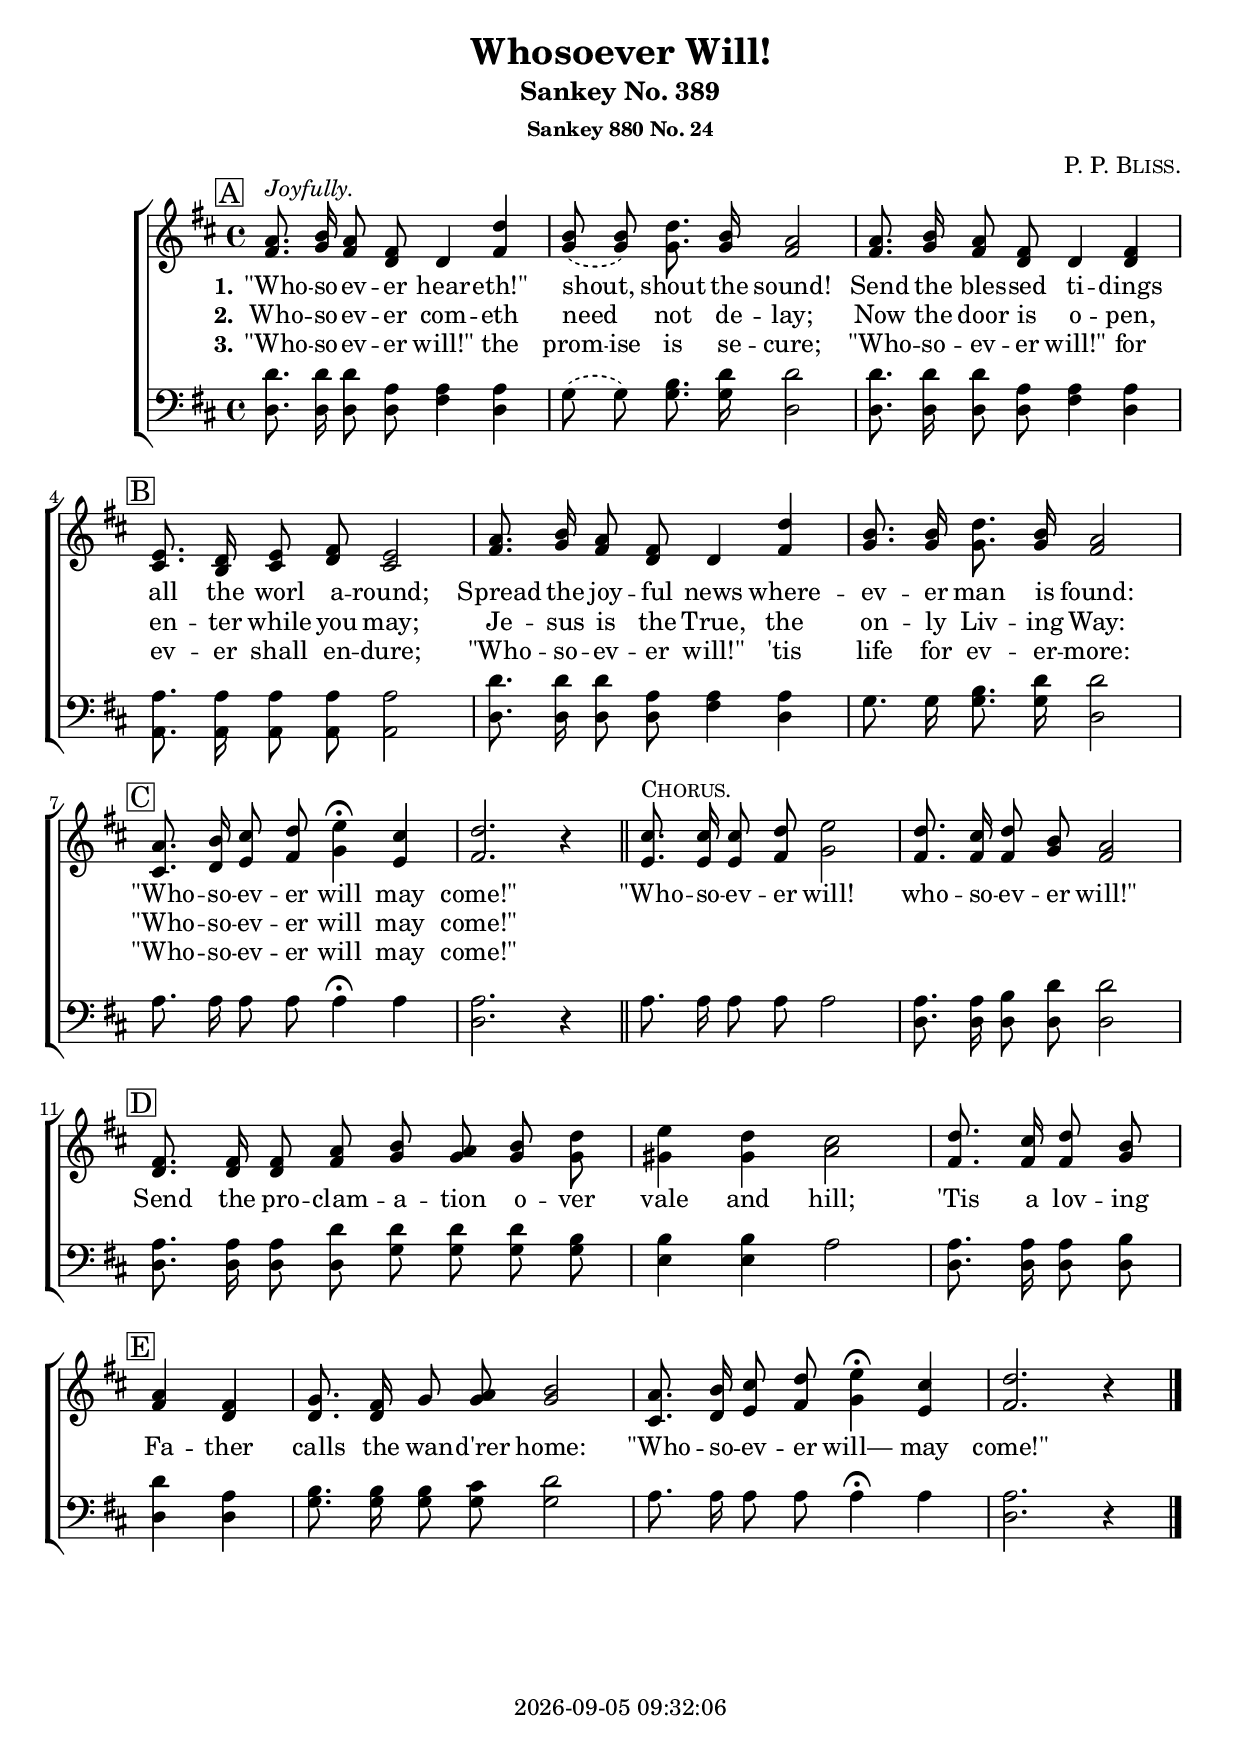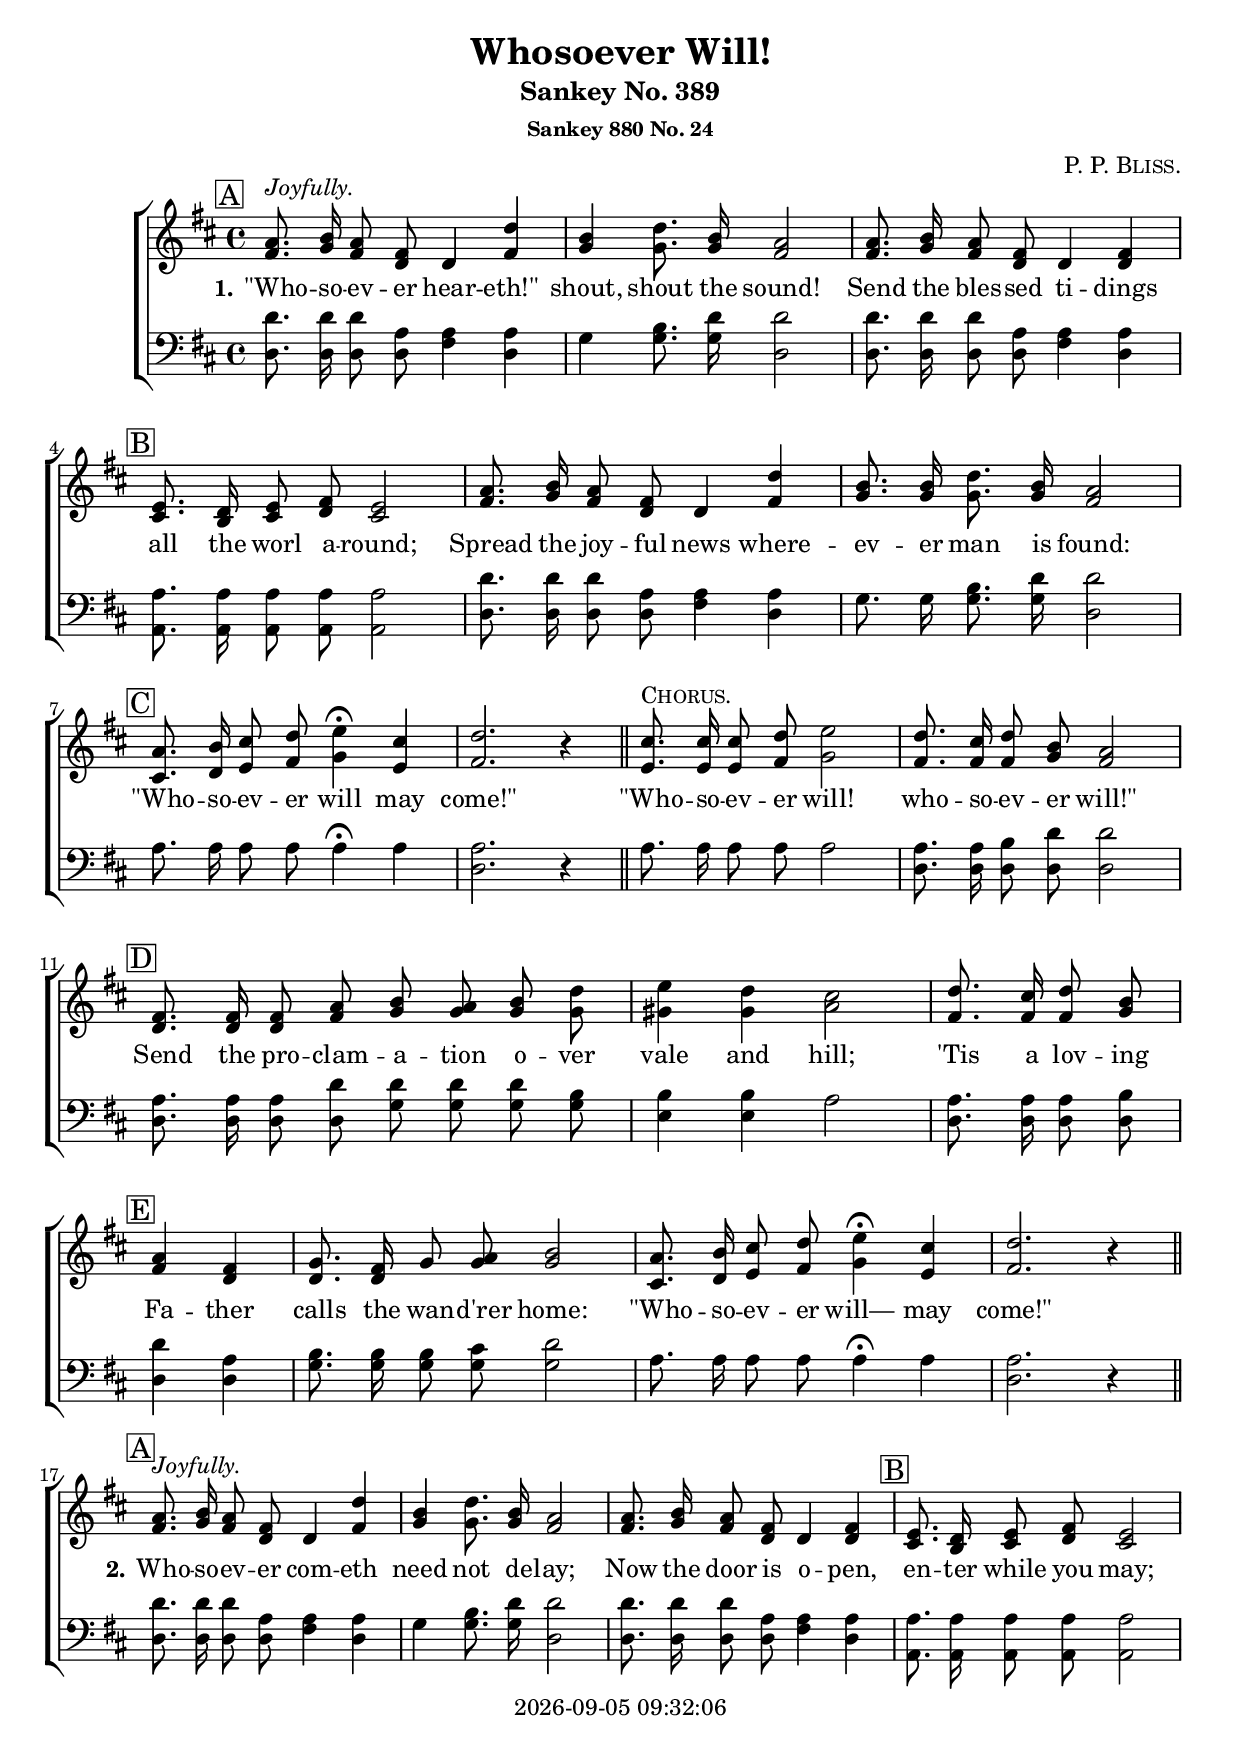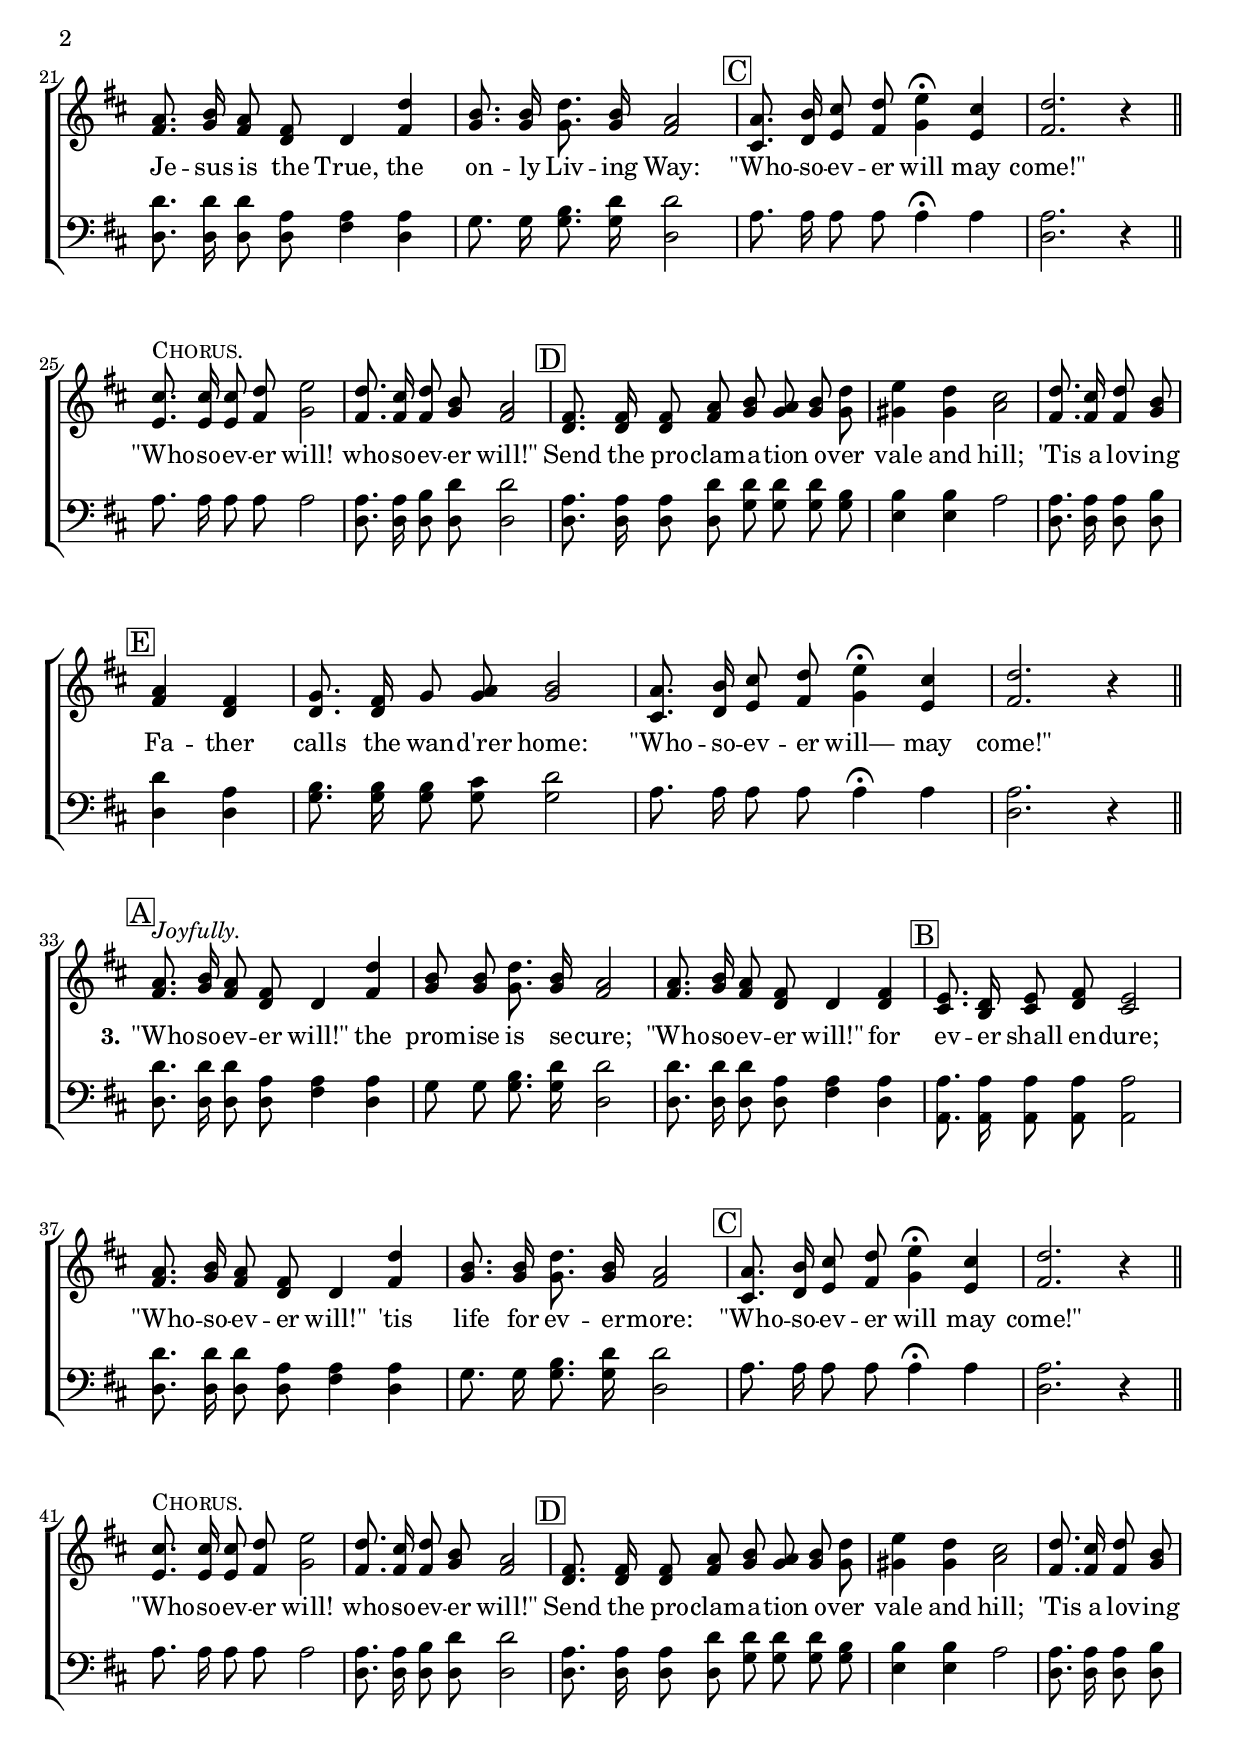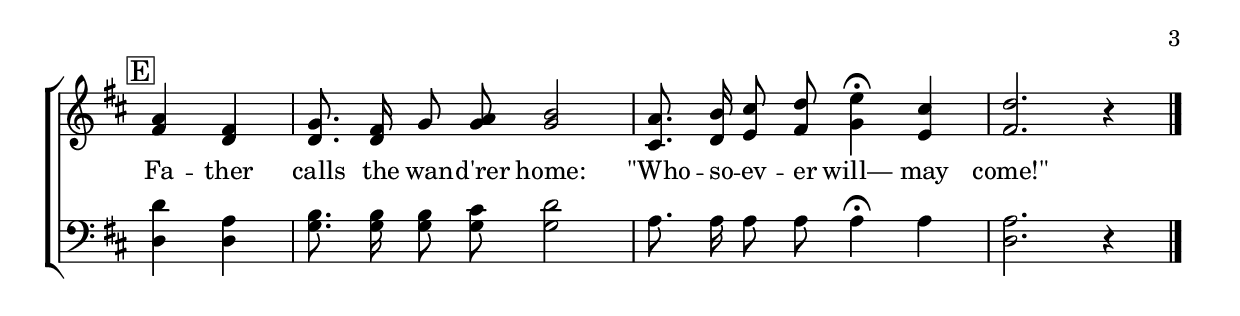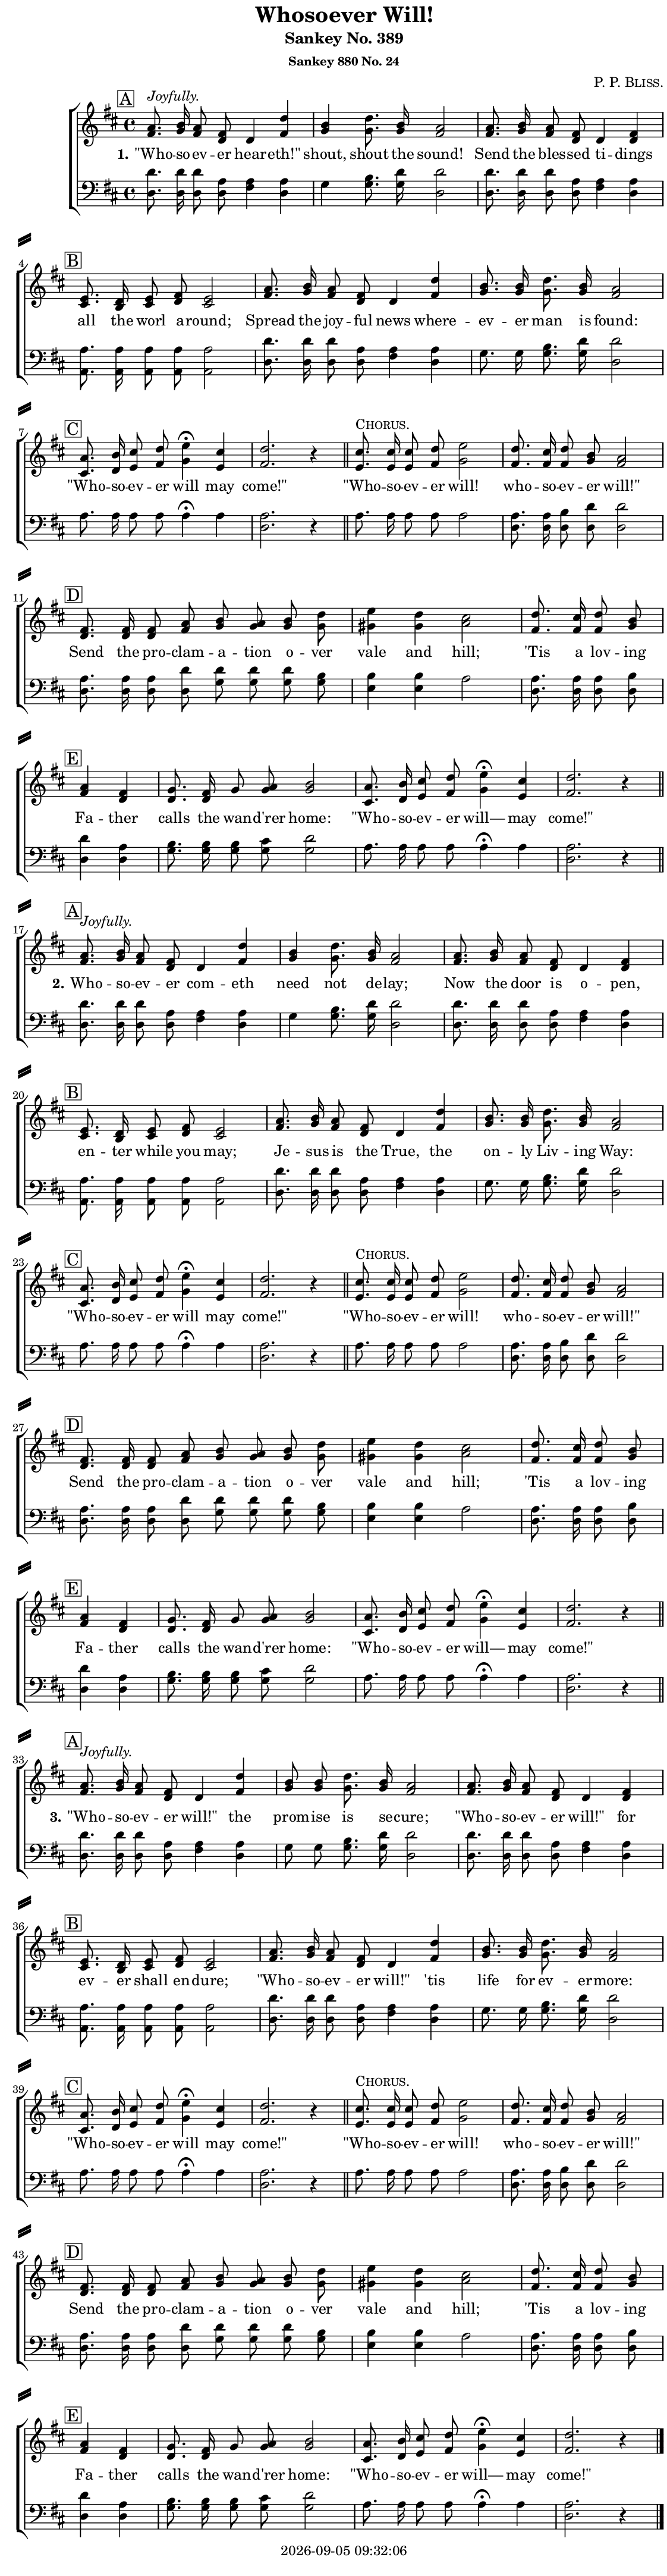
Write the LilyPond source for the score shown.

\version "2.22.1"

\include "articulate.ly"

today = #(strftime "%Y-%m-%d %H:%M:%S" (localtime (current-time)))

\header {
% centered at top
%  dedication  = "dedication"
  title       = "Whosoever Will!"
  subtitle    = "Sankey No. 389"
  subsubtitle = "Sankey 880 No. 24"
%  instrument  = "instrument"
  
% arrangement of following lines:
%
%  poet    composer
%  meter   arranger
%  piece       opus

  composer    = \markup\smallCaps "P. P. Bliss."
%  arranger    = "arranger"
%  opus        = "opus"

%  poet        = \markup\smallCaps "poet"
%  meter       = \markup\smallCaps "meter"
%  piece       = \markup\smallCaps "piece"

% centered at bottom
% tagline     = "tagline" % default lilypond version
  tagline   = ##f
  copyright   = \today
}

% #(set-global-staff-size 16)

global = {
  \key d \major
  \time 4/4
}

RehearsalTrack = {
% \set Score.currentBarNumber = #5
  \mark \markup { \box "A" }    s1*3
  \mark \markup { \box "B" }    s1*3
  \mark \markup { \box "C" }    s1*4
  \mark \markup { \box "D" }    s1*2 s2
  \mark \markup { \box "E" } s2 s1*3
}

TempoTrack = {
  \set Score.tempoHideNote = ##t
  \tempo 4=120
  s1*6
  s2 \tempo 4=40 s4 \tempo 4=120 s4
  s1*7
  s2 \tempo 4=40 s4 \tempo 4=120 s4
  s1
}

nl = { \bar "||" \break }

soprano = \relative {
  \autoBeamOff
  a'8.^\markup\italic Joyfully.  b16 a8 fis d4 d'
  \tag #'dash    {\slurDashed b8(8) \slurSolid d8. b16 a2}
  \tag #'(v1 v2) {            b4               d8. b16 a2}
  \tag #'v3      {            b8 8             d8. b16 a2}
  a8. b16 a8 fis d4 fis
  e8. d16 e8 fis e2 % B
  a8. b16 a8 fis d4 d'
  b8. 16 d8. b16 a2
  a8. b16 cis8 d e4\fermata cis % C
  d2. r4 \bar "||"
  cis8.^\markup\smallCaps Chorus. 16 8 d e2
  d8. cis16 d8 b a2
  fis8. 16 8 a b a b d % D
  e4 d cis2
  d8. cis16 d8 b \bar "|" \break a4 fis
  g8. fis16 g8 a b2 % E
  a8. b16 cis8 d e4\fermata cis
  d2. r4
}

alto = \relative {
  \autoBeamOff
  fis'8. g16 fis8 d8 4 fis
  \tag #'dash    {\slurDashed g8(8) \slurSolid 8. 16 fis2}
  \tag #'(v1 v2) {            g4               8. 16 fis2}
  \tag #'v3      {            g8 8             8. 16 fis2}
  fis8. g16 fis8 d d4 4
  cis8. b16 cis8 d cis2 % B
  fis8. g16 fis8 d d4 fis
  g8. 16 8. 16 fis2
  cis8. d16 e8 fis g4\fermata e % C
  fis2. r4
  e8. 16 8 fis g2
  fis8. 16 8 g fis2
  d8. 16 8 fis g g g g % D
  gis4 4 a2
  fis8. 16 8 g fis4 d
  d8. 16 g8 8 2 % E
  cis,8. d16 e8 fis g4\fermata e
  fis2. r4
}

tenor = \relative {
  \autoBeamOff
  d'8. 16 8 a8 4 4
  \tag #'dash    {\slurDashed g8(8) \slurSolid b8. d16 2}
  \tag #'(v1 v2) {            g,4              b8. d16 2}
  \tag #'v3      {            g,8 8            b8. d16 2}
  d8. 16 8 a8 4 4
  a8. 16 8 8 2 % B
  d8. 16 8 a8 4 4
  g8. 16 b8. d16 2
  a8. 16 8 8 4\fermata 4 % C
  a2. r4
  a8. 16 8 8 2
  a8. 16 b8 d8 2
  a8. 16 8 d d d d b % D
  b4 4 a2
  a8. 16 8 b d4 a
  b8. 16 8 cis d2 % E
  a8. 16 8 8 4\fermata 4
  a2. r4
}

bass = \relative {
  \autoBeamOff
  d8. 16 8 8 fis4 d
  \tag #'dash    {\slurDashed g8(8) \slurSolid 8. 16 d2}
  \tag #'(v1 v2) {            g4               8. 16 d2}
  \tag #'v3      {            g8 8             8. 16 d2}
  d8. 16 8 8 fis4 d
  a8. 16 8 8 2 % B
  d8. 16 8 8 fis4 d
  g8. 16 8. 16 d2
  a'8. 16 8 8 4\fermata 4 % C
  d,2. r4
  a'8. 16 8 8 2
  d,8. 16 8 8 2
  d8. 16 8 8 g g g g % D
  e4 4 a2
  d,8. 16 8 8 4 4
  g8. 16 8 8 2
  a8. 16 8 8 4\fermata 4 
  d,2. r4
}

nom  = {   \set ignoreMelismata = ##t }
yesm = { \unset ignoreMelismata       }

chorus = \lyricmode {
  "\"Who" -- so -- ev -- er will! who -- so -- ev -- er "will!\""
  Send the pro -- clam -- a -- tion o -- ver vale and hill;
  'Tis a lov -- ing Fa -- ther calls the wan -- d'rer home:
  "\"Who" -- so -- ev -- er will— may "come!\""
}

chorusMen = \lyricmode {
}

verses = 3

wordsOne = \lyricmode {
  \set stanza = "1."
  "\"Who" -- so -- ev -- er hear -- "eth!\"" shout, shout the sound!
  Send the bles -- sed ti -- dings all the worl a -- round;
  Spread the joy -- ful news where -- ev -- er man is found:
  "\"Who" -- so -- ev -- er will may "come!\""
}
  
wordsTwo = \lyricmode {
  \set stanza = "2."
  Who -- so -- ev -- er com -- eth need not de -- lay;
  Now the door is o -- pen, en -- ter while you may;
  Je -- sus is the True, the on -- ly Liv -- ing Way:
  "\"Who" -- so -- ev -- er will may "come!\""
}
  
wordsThree = \lyricmode {
  \set stanza = "3."
  "\"Who" -- so -- ev -- er "will!\"" the \nom prom -- ise \yesm is se -- cure;
  "\"Who" -- so -- ev -- er "will!\"" for ev -- er shall en -- dure;
  "\"Who" -- so -- ev -- er "will!\"" 'tis life for ev -- er -- more:
  "\"Who" -- so -- ev -- er will may "come!\""
}

wordsSingle = \lyricmode {
  \set stanza = "1."
  "\"Who" -- so -- ev -- er hear -- "eth!\"" shout, shout the sound!
  Send the bles -- sed ti -- dings all the worl a -- round;
  Spread the joy -- ful news where -- ev -- er man is found:
  "\"Who" -- so -- ev -- er will may "come!\""
  "\"Who" -- so -- ev -- er will! who -- so -- ev -- er "will!\""
  Send the pro -- clam -- a -- tion o -- ver vale and hill;
  'Tis a lov -- ing Fa -- ther calls the wan -- d'rer home:
  "\"Who" -- so -- ev -- er will— may "come!\""

  \set stanza = "2."
  Who -- so -- ev -- er com -- eth need not de -- lay;
  Now the door is o -- pen, en -- ter while you may;
  Je -- sus is the True, the on -- ly Liv -- ing Way:
  "\"Who" -- so -- ev -- er will may "come!\""
  "\"Who" -- so -- ev -- er will! who -- so -- ev -- er "will!\""
  Send the pro -- clam -- a -- tion o -- ver vale and hill;
  'Tis a lov -- ing Fa -- ther calls the wan -- d'rer home:
  "\"Who" -- so -- ev -- er will— may "come!\""

  \set stanza = "3."
  "\"Who" -- so -- ev -- er "will!\"" the prom -- ise is se -- cure;
  "\"Who" -- so -- ev -- er "will!\"" for ev -- er shall en -- dure;
  "\"Who" -- so -- ev -- er "will!\"" 'tis life for ev -- er -- more:
  "\"Who" -- so -- ev -- er will may "come!\""
  "\"Who" -- so -- ev -- er will! who -- so -- ev -- er "will!\""
  Send the pro -- clam -- a -- tion o -- ver vale and hill;
  'Tis a lov -- ing Fa -- ther calls the wan -- d'rer home:
  "\"Who" -- so -- ev -- er will— may "come!\""
}

wordsMidi = \lyricmode {
  \set stanza = "1."
  "\"Who" so ev "er " hear "eth!\" " "shout, " "shout " "the " "sound! "
  "\nSend " "the " bles "sed " ti "dings " "all " "the " "worl " a "round; "
  "\nSpread " "the " joy "ful " "news " where ev "er " "man " "is " "found: "
  "\n\"Who" so ev "er " "will " "may " "come!\" "
  "\n\"Who" so ev "er " "will! " who so ev "er " "will!\" "
  "\nSend " "the " pro clam a "tion " o "ver " "vale " "and " "hill; "
  "\n'Tis " "a " lov "ing " Fa "ther " "calls " "the " wan "d'rer " "home: "
  "\n\"Who" so ev "er " "will— " "may " "come!\" "

  \set stanza = "2."
  "\nWho" so ev "er " com "eth " "need " "not " de "lay; "
  "\nNow " "the " "door " "is " o "pen, " en "ter " "while " "you " "may; "
  "\nJe" "sus " "is " "the " "True, " "the " on "ly " Liv "ing " "Way: "
  "\n\"Who" so ev "er " "will " "may " "come!\" "
  "\n\"Who" so ev "er " "will! " who so ev "er " "will!\" "
  "\nSend " "the " pro clam a "tion " o "ver " "vale " "and " "hill; "
  "\n'Tis " "a " lov "ing " Fa "ther " "calls " "the " wan "d'rer " "home: "
  "\n\"Who" so ev "er " "will— " "may " "come!\" "

  \set stanza = "3."
  "\n\"Who" so ev "er " "will!\" " "the " prom "ise " "is " se "cure; "
  "\n\"Who" so ev "er " "will!\" " "for " ev "er " "shall " en "dure; "
  "\n\"Who" so ev "er " "will!\" " "'tis " "life " "for " ev er "more: "
  "\n\"Who" so ev "er " "will " "may " "come!\" "
  "\n\"Who" so ev "er " "will! " who so ev "er " "will!\" "
  "\nSend " "the " pro clam a "tion " o "ver " "vale " "and " "hill; "
  "\n'Tis " "a " lov "ing " Fa "ther " "calls " "the " wan "d'rer " "home: "
  "\n\"Who" so ev "er " "will— " "may " "come!\" "
}

wordsMidiMen = \lyricmode {
}

\book {
  \bookOutputSuffix "midi"
  \score {
%    \articulate
        \new ChoirStaff <<
                                % Soprano staff
          \new Staff = soprano
          <<
            \new Voice { \repeat unfold \verses \TempoTrack     }
            \new Voice { \global
                         \keepWithTag #'v1 \soprano
                         \keepWithTag #'v2 \soprano
                         \keepWithTag #'v3 \soprano
                         \bar "|."
                       }
            \addlyrics \wordsMidi
          >>
                                % Alto staff
          \new Staff = alto
          <<
            \new Voice { \global
                         \keepWithTag #'v1 \alto \nl
                         \keepWithTag #'v2 \alto \nl
                         \keepWithTag #'v3 \alto \nl
                         \bar "|."
                       }
          >>
                                % Tenor staff
          \new Staff = tenor
          <<
            \clef "treble_8"
            \new Voice { \global
                         \keepWithTag #'v1 \tenor
                         \keepWithTag #'v2 \tenor
                         \keepWithTag #'v3 \tenor
                       }
            \addlyrics \wordsMidiMen
          >>
                                % Bass staff
          \new Staff = bass
          <<
            \clef "bass"
            \new Voice { \global
                         \keepWithTag #'v1 \bass
                         \keepWithTag #'v2 \bass
                         \keepWithTag #'v3 \bass
                       }
          >>
        >>
    \midi {}
  }
}

\book {
  \bookOutputSuffix "repeat"
  \score {
        \new ChoirStaff <<
                                  % Joint soprano/alto staff
          \new Staff = women \with { printPartCombineTexts = ##f }
          <<
            \new Voice \RehearsalTrack
            \new Voice \TempoTrack
            \new NullVoice = "aligner" \keepWithTag #'dash \soprano
            \new Voice \partCombine { \global \keepWithTag #'dash \soprano \bar "|." } { \global \keepWithTag #'dash \alto }
            \new Lyrics \lyricsto "aligner" { \wordsOne \chorus }
            \new Lyrics \lyricsto "aligner"   \wordsTwo
            \new Lyrics \lyricsto "aligner"   \wordsThree
          >>
                                  % Joint tenor/bass staff
          \new Staff = men \with { printPartCombineTexts = ##f }
          <<
            \clef "bass"
            \new Voice \partCombine { \global \keepWithTag #'dash \tenor } { \global \keepWithTag #'dash \bass }
            \new NullVoice = alignerT { \keepWithTag #'dash \tenor }
          >>
          \new Lyrics \with {alignAboveContext = men} \lyricsto alignerT \chorusMen
        >>
    \layout {
      indent = 1.5\cm
      \pointAndClickOff
      \context {
        \Staff \RemoveAllEmptyStaves
      }
    }
  }
}

\book {
  \bookOutputSuffix "single"
  \score {
        \new ChoirStaff <<
                                  % Joint soprano/alto staff
          \new Staff = women \with { printPartCombineTexts = ##f }
          <<
            \new Voice { \repeat unfold \verses \RehearsalTrack }
            \new Voice { \repeat unfold \verses \TempoTrack }
            \new NullVoice = "aligner" {
              \keepWithTag #'v1 \soprano
              \keepWithTag #'v2 \soprano
              \keepWithTag #'v3 \soprano
            }
            \new Voice \partCombine { \global
                                      \keepWithTag #'v1 \soprano
                                      \keepWithTag #'v2 \soprano
                                      \keepWithTag #'v3 \soprano
                                      \bar "|." }
            { \global
              \keepWithTag #'v1 \alto \nl
              \keepWithTag #'v2 \alto \nl
              \keepWithTag #'v3 \alto \nl
              \bar "|."
            }
            \new Lyrics \lyricsto "aligner" \wordsSingle
          >>
                                  % Joint tenor/bass staff
          \new Staff = men \with { printPartCombineTexts = ##f }
          <<
            \clef "bass"
            \new Voice \partCombine { \global
                                      \keepWithTag #'v1 \tenor
                                      \keepWithTag #'v2 \tenor
                                      \keepWithTag #'v3 \tenor
                                    }
            { \global
              \keepWithTag #'v1 \bass
              \keepWithTag #'v2 \bass
              \keepWithTag #'v3 \bass
            }
          >>
        >>
    \layout {
      indent = 1.5\cm
      \pointAndClickOff
      \context {
        \Staff \RemoveAllEmptyStaves
      }
    }
  }
}

\book {
  \bookOutputSuffix "singlepage"
  \paper {
    top-margin = 0
    left-margin = 7
    right-margin = 1
    paper-width = 190\mm
    page-breaking = #ly:one-page-breaking
    system-system-spacing.basic-distance = #15
    system-separator-markup = \slashSeparator
  }
  \score {
        \new ChoirStaff <<
                                  % Joint soprano/alto staff
          \new Staff = women \with { printPartCombineTexts = ##f }
          <<
            \new Voice { \repeat unfold \verses \RehearsalTrack }
            \new Voice { \repeat unfold \verses \TempoTrack }
            \new NullVoice = "aligner" {
              \keepWithTag #'v1 \soprano
              \keepWithTag #'v2 \soprano
              \keepWithTag #'v3 \soprano
            }
            \new Voice \partCombine { \global
                                      \keepWithTag #'v1 \soprano
                                      \keepWithTag #'v2 \soprano
                                      \keepWithTag #'v3 \soprano
                                      \bar "|." }
            { \global
              \keepWithTag #'v1 \alto \nl
              \keepWithTag #'v2 \alto \nl
              \keepWithTag #'v3 \alto \nl
              \bar "|."
            }
            \new Lyrics \lyricsto "aligner" \wordsSingle
          >>
                                  % Joint tenor/bass staff
          \new Staff = men \with { printPartCombineTexts = ##f }
          <<
            \clef "bass"
            \new Voice \partCombine { \global
                                      \keepWithTag #'v1 \tenor
                                      \keepWithTag #'v2 \tenor
                                      \keepWithTag #'v3 \tenor
                                    }
            { \global
              \keepWithTag #'v1 \bass
              \keepWithTag #'v2 \bass
              \keepWithTag #'v3 \bass
            }
          >>
        >>
    \layout {
      indent = 1.5\cm
      \pointAndClickOff
      \context {
        \Staff \RemoveAllEmptyStaves
      }
    }
  }
}
